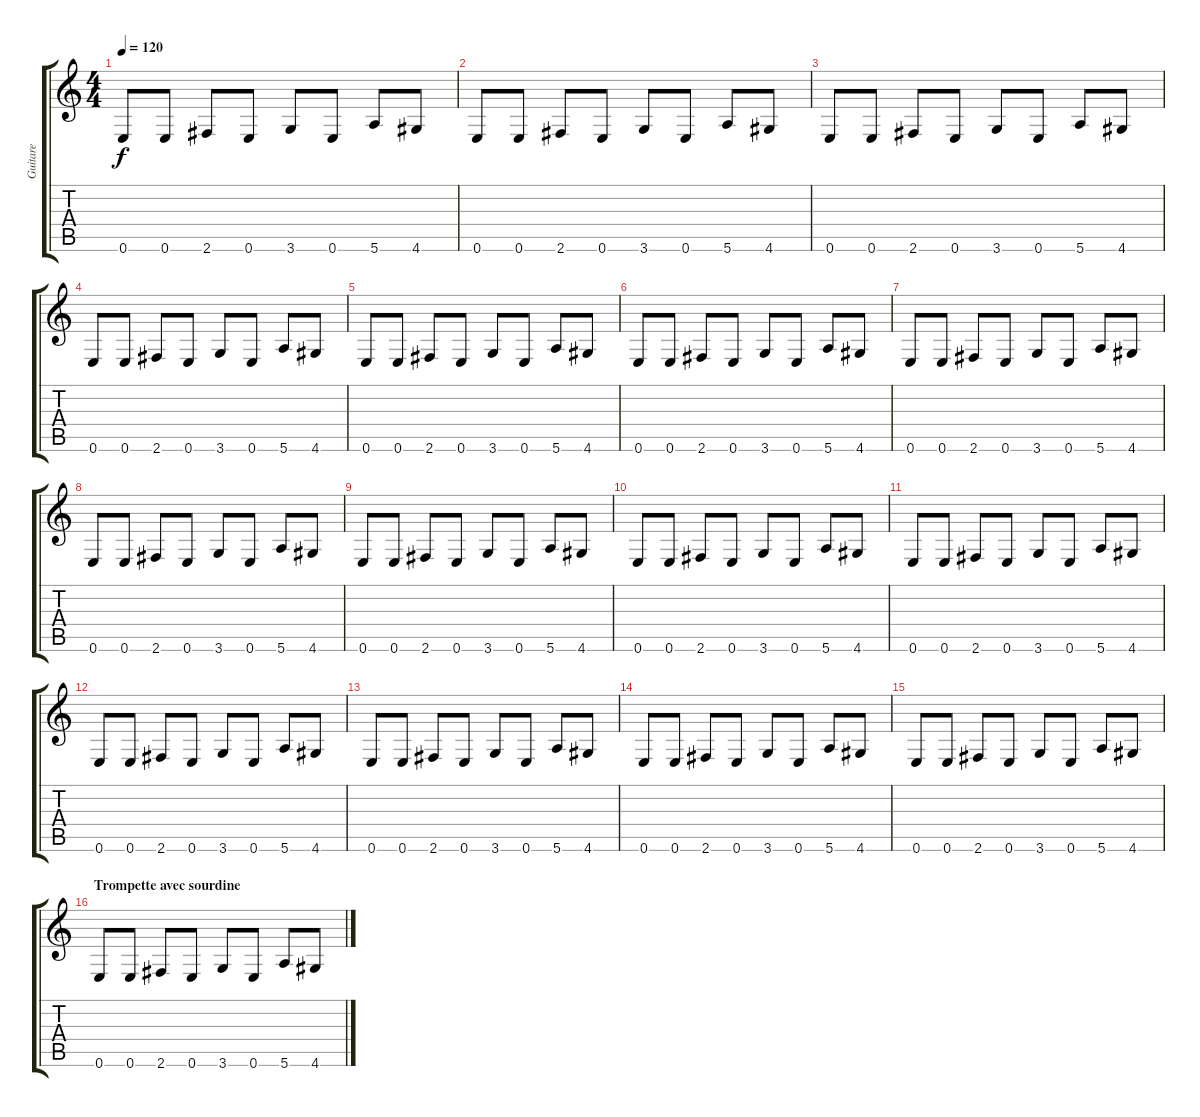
\track ("Guitare" "Guitare") {instrument electricguitarjazz}
\staff {score tabs}
\tuning (E4 B3 G3 D3 A2 E2) {hide}
\ts (4 4)
\tempo 120
\clef g2
\ks c
0.6.8{dy f} 0.6.8 2.6.8 0.6.8 3.6.8 0.6.8 5.6.8 4.6.8 |
0.6.8 0.6.8 2.6.8 0.6.8 3.6.8 0.6.8 5.6.8 4.6.8 |
0.6.8 0.6.8 2.6.8 0.6.8 3.6.8 0.6.8 5.6.8 4.6.8 |
0.6.8 0.6.8 2.6.8 0.6.8 3.6.8 0.6.8 5.6.8 4.6.8 |
0.6.8 0.6.8 2.6.8 0.6.8 3.6.8 0.6.8 5.6.8 4.6.8 |
0.6.8 0.6.8 2.6.8 0.6.8 3.6.8 0.6.8 5.6.8 4.6.8 |
0.6.8 0.6.8 2.6.8 0.6.8 3.6.8 0.6.8 5.6.8 4.6.8 |
0.6.8 0.6.8 2.6.8 0.6.8 3.6.8 0.6.8 5.6.8 4.6.8 |
0.6.8 0.6.8 2.6.8 0.6.8 3.6.8 0.6.8 5.6.8 4.6.8 |
0.6.8 0.6.8 2.6.8 0.6.8 3.6.8 0.6.8 5.6.8 4.6.8 |
0.6.8 0.6.8 2.6.8 0.6.8 3.6.8 0.6.8 5.6.8 4.6.8 |
0.6.8 0.6.8 2.6.8 0.6.8 3.6.8 0.6.8 5.6.8 4.6.8 |
0.6.8 0.6.8 2.6.8 0.6.8 3.6.8 0.6.8 5.6.8 4.6.8 |
0.6.8 0.6.8 2.6.8 0.6.8 3.6.8 0.6.8 5.6.8 4.6.8 |
0.6.8 0.6.8 2.6.8 0.6.8 3.6.8 0.6.8 5.6.8 4.6.8 |
\section ("" "Trompette avec sourdine")
0.6.8 0.6.8 2.6.8 0.6.8 3.6.8 0.6.8 5.6.8 4.6.8
